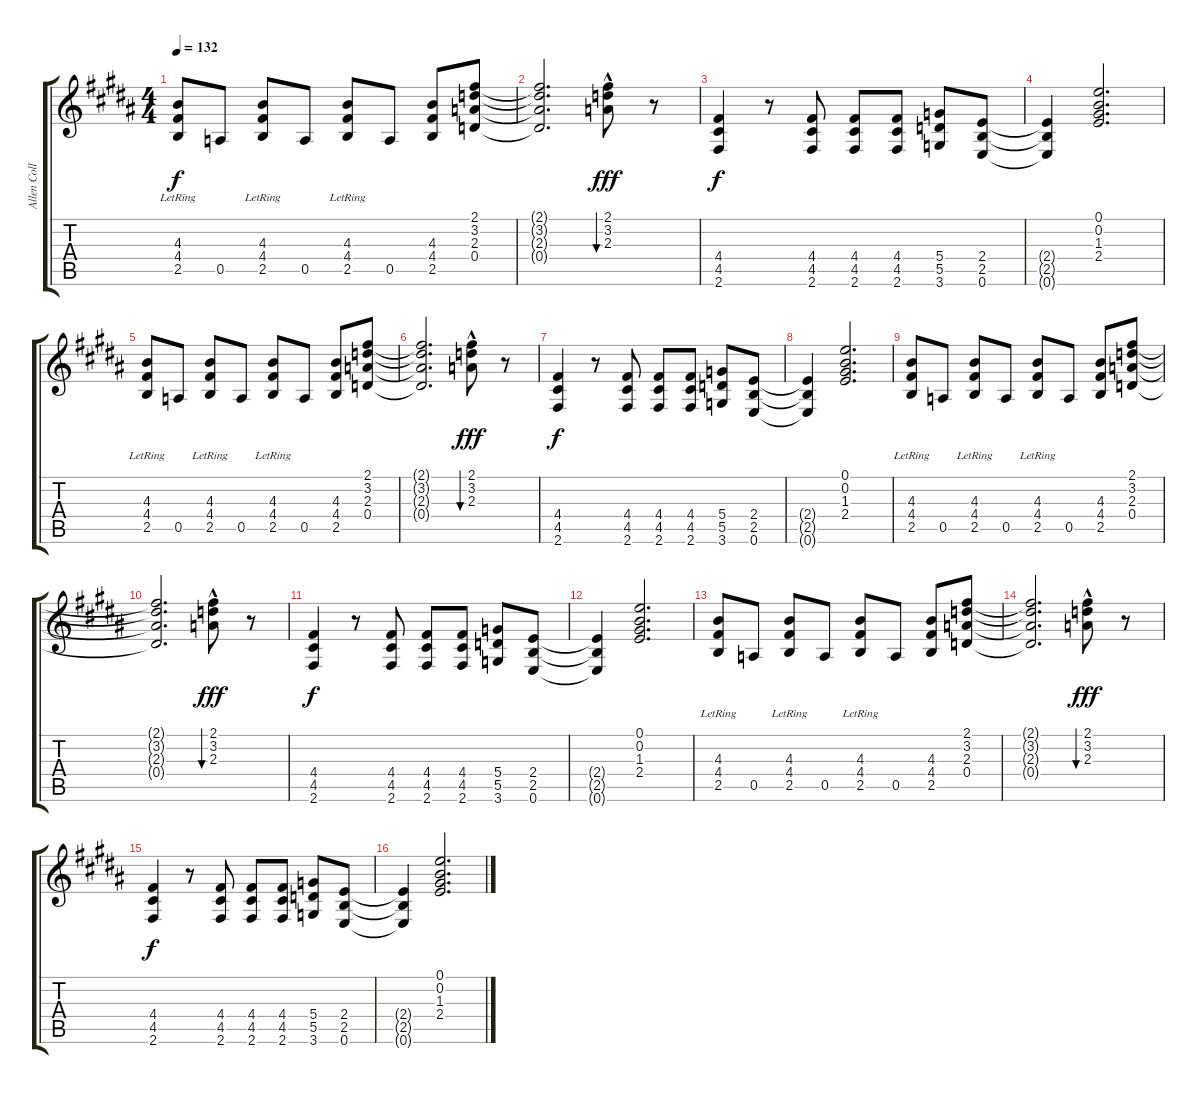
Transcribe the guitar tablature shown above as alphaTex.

\track ("Allen Collins Guitar" "Allen Coll") {instrument electricguitarclean}
\staff {score tabs}
\tuning (E4 B3 G3 D3 A2 E2) {hide}
\ts (4 4)
\tempo 132
\clef g2
\ks b
(4.3{lr} 4.4{lr} 2.5).8{dy f} 0.5.8 (4.3{lr} 4.4{lr} 2.5).8 0.5.8 (4.3{lr} 4.4{lr} 2.5).8 0.5.8 (4.3 4.4 2.5).8 (2.1 3.2 2.3 0.4).8 |
(2.1{t} 3.2{t} 2.3{t} 0.4{t}).2{d} (2.1{hac} 3.2 2.3).8{bu 60 dy fff} r.8 |
(4.4 4.5 2.6).4{dy f} r.8 (4.4 4.5 2.6).8 (4.4 4.5 2.6).8 (4.4 4.5 2.6).8 (5.4 5.5 3.6).8 (2.4 2.5 0.6).8 |
(2.4{t} 2.5{t} 0.6{t}).4 (0.1 0.2 1.3 2.4).2{d} |
(4.3{lr} 4.4{lr} 2.5).8 0.5.8 (4.3{lr} 4.4{lr} 2.5).8 0.5.8 (4.3{lr} 4.4{lr} 2.5).8 0.5.8 (4.3 4.4 2.5).8 (2.1 3.2 2.3 0.4).8 |
(2.1{t} 3.2{t} 2.3{t} 0.4{t}).2{d} (2.1{hac} 3.2 2.3).8{bu 60 dy fff} r.8 |
(4.4 4.5 2.6).4{dy f} r.8 (4.4 4.5 2.6).8 (4.4 4.5 2.6).8 (4.4 4.5 2.6).8 (5.4 5.5 3.6).8 (2.4 2.5 0.6).8 |
(2.4{t} 2.5{t} 0.6{t}).4 (0.1 0.2 1.3 2.4).2{d} |
(4.3{lr} 4.4{lr} 2.5).8 0.5.8 (4.3{lr} 4.4{lr} 2.5).8 0.5.8 (4.3{lr} 4.4{lr} 2.5).8 0.5.8 (4.3 4.4 2.5).8 (2.1 3.2 2.3 0.4).8 |
(2.1{t} 3.2{t} 2.3{t} 0.4{t}).2{d} (2.1{hac} 3.2 2.3).8{bu 60 dy fff} r.8 |
(4.4 4.5 2.6).4{dy f} r.8 (4.4 4.5 2.6).8 (4.4 4.5 2.6).8 (4.4 4.5 2.6).8 (5.4 5.5 3.6).8 (2.4 2.5 0.6).8 |
(2.4{t} 2.5{t} 0.6{t}).4 (0.1 0.2 1.3 2.4).2{d} |
(4.3{lr} 4.4{lr} 2.5).8 0.5.8 (4.3{lr} 4.4{lr} 2.5).8 0.5.8 (4.3{lr} 4.4{lr} 2.5).8 0.5.8 (4.3 4.4 2.5).8 (2.1 3.2 2.3 0.4).8 |
(2.1{t} 3.2{t} 2.3{t} 0.4{t}).2{d} (2.1{hac} 3.2 2.3).8{bu 60 dy fff} r.8 |
(4.4 4.5 2.6).4{dy f} r.8 (4.4 4.5 2.6).8 (4.4 4.5 2.6).8 (4.4 4.5 2.6).8 (5.4 5.5 3.6).8 (2.4 2.5 0.6).8 |
(2.4{t} 2.5{t} 0.6{t}).4 (0.1 0.2 1.3 2.4).2{d}
